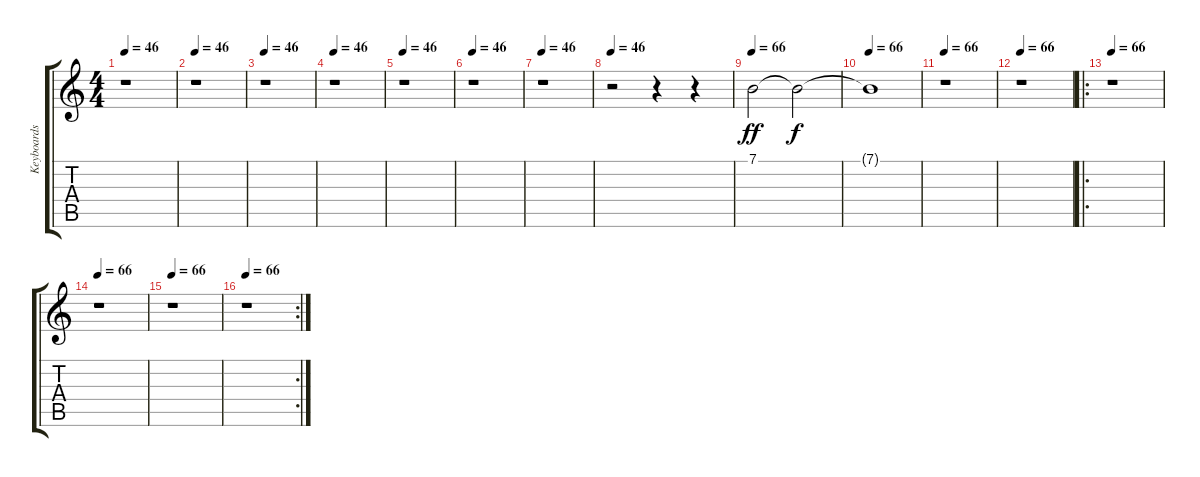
\track ("Keyboards" "Keyboards") {instrument trombone}
\staff {score tabs}
\tuning (E4 B3 G3 D3 A2 E2) {hide}
\ts (4 4)
\tempo 46
\clef g2
\ks c
r.1{dy ff} |
\tempo 46
r.1 |
\tempo 46
r.1 |
\tempo 46
r.1 |
\tempo 46
r.1 |
\tempo 46
r.1 |
\tempo 46
r.1 |
\tempo 46
r.2 r.4 r.4{volume 0} |
\tempo 66
7.1.2{volume 10} 7.1{t}.2{dy f volume 12} |
\tempo 66
7.1{t}.1 |
\tempo 66
r.1 |
\tempo 66
r.1 |
\ro
\tempo 66
r.1 |
\tempo 66
r.1 |
\tempo 66
r.1 |
\rc 2
\tempo 66
r.1
